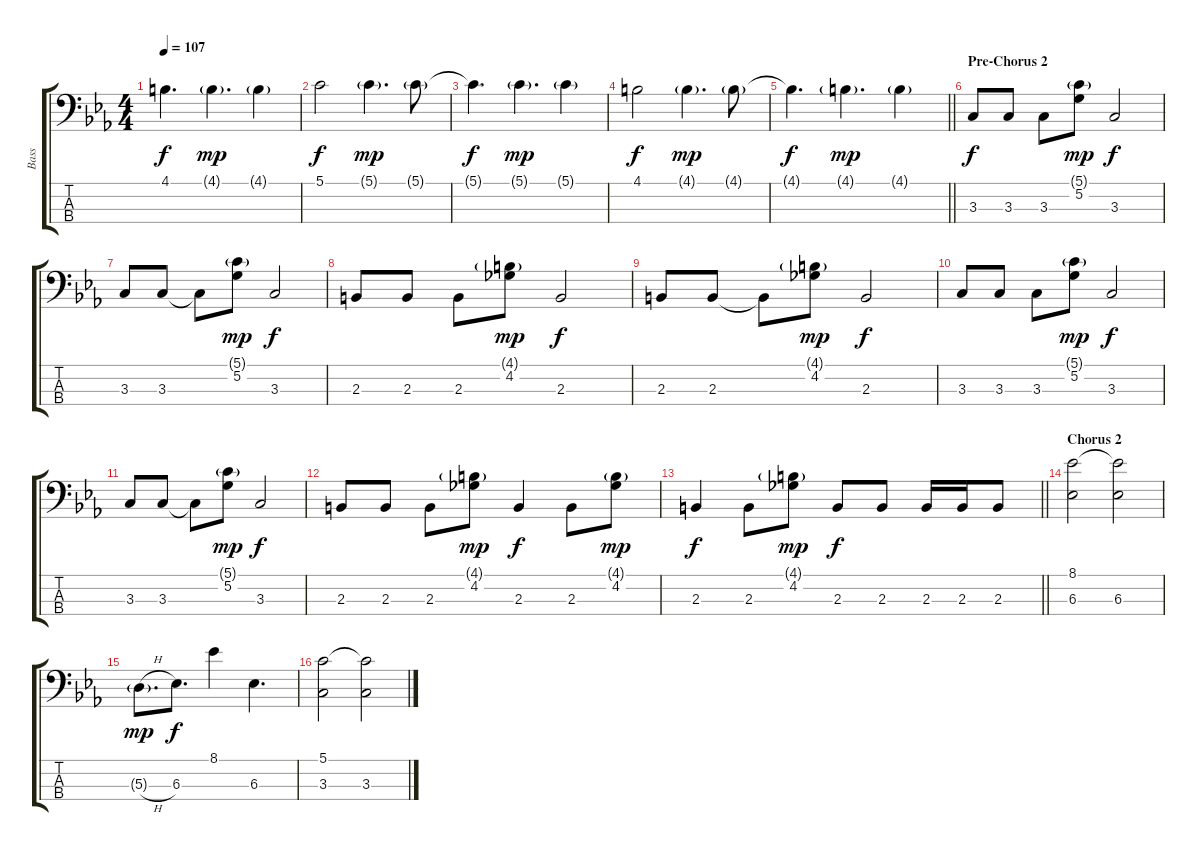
\track ("Bass" "Bass") {instrument electricbassfinger}
\staff {score tabs}
\tuning (G2 D2 A1 E1) {hide}
\ts (4 4)
\tempo 107
\clef f4
\ks cminor
4.1{t}.4{d dy f} 4.1{g}.4{d dy mp} 4.1{g}.4 |
5.1.2{dy f} 5.1{g}.4{d dy mp} 5.1{g}.8 |
5.1{t}.4{d dy f} 5.1{g}.4{d dy mp} 5.1{g}.4 |
4.1.2{dy f} 4.1{g}.4{d dy mp} 4.1{g}.8 |
\barLineRight lightlight
4.1{t}.4{d dy f} 4.1{g}.4{d dy mp} 4.1{g}.4 |
\section ("" "Pre-Chorus 2")
3.3.8{dy f} 3.3.8 3.3.8 (5.1{g} 5.2).8{dy mp} 3.3.2{dy f} |
3.3.8 3.3.8 3.3{t}.8 (5.1{g} 5.2).8{dy mp} 3.3.2{dy f} |
2.3.8 2.3.8 2.3.8 (4.1{g} 4.2).8{dy mp} 2.3.2{dy f} |
2.3.8 2.3.8 2.3{t}.8 (4.1{g} 4.2).8{dy mp} 2.3.2{dy f} |
3.3.8 3.3.8 3.3.8 (5.1{g} 5.2).8{dy mp} 3.3.2{dy f} |
3.3.8 3.3.8 3.3{t}.8 (5.1{g} 5.2).8{dy mp} 3.3.2{dy f} |
2.3.8 2.3.8 2.3.8 (4.1{g} 4.2).8{dy mp} 2.3.4{dy f} 2.3.8 (4.1{g} 4.2).8{dy mp} |
\barLineRight lightlight
2.3.4{dy f} 2.3.8 (4.1{g} 4.2).8{dy mp} 2.3.8{dy f} 2.3.8 2.3.16 2.3.16 2.3.8 |
\section ("" "Chorus 2")
(8.1 6.3).2 (8.1{t} 6.3).2 |
5.3{h g}.8{d dy mp} 6.3.8{d dy f} 8.1.4 6.3.4{d} |
(5.1 3.3).2 (5.1{t} 3.3).2
